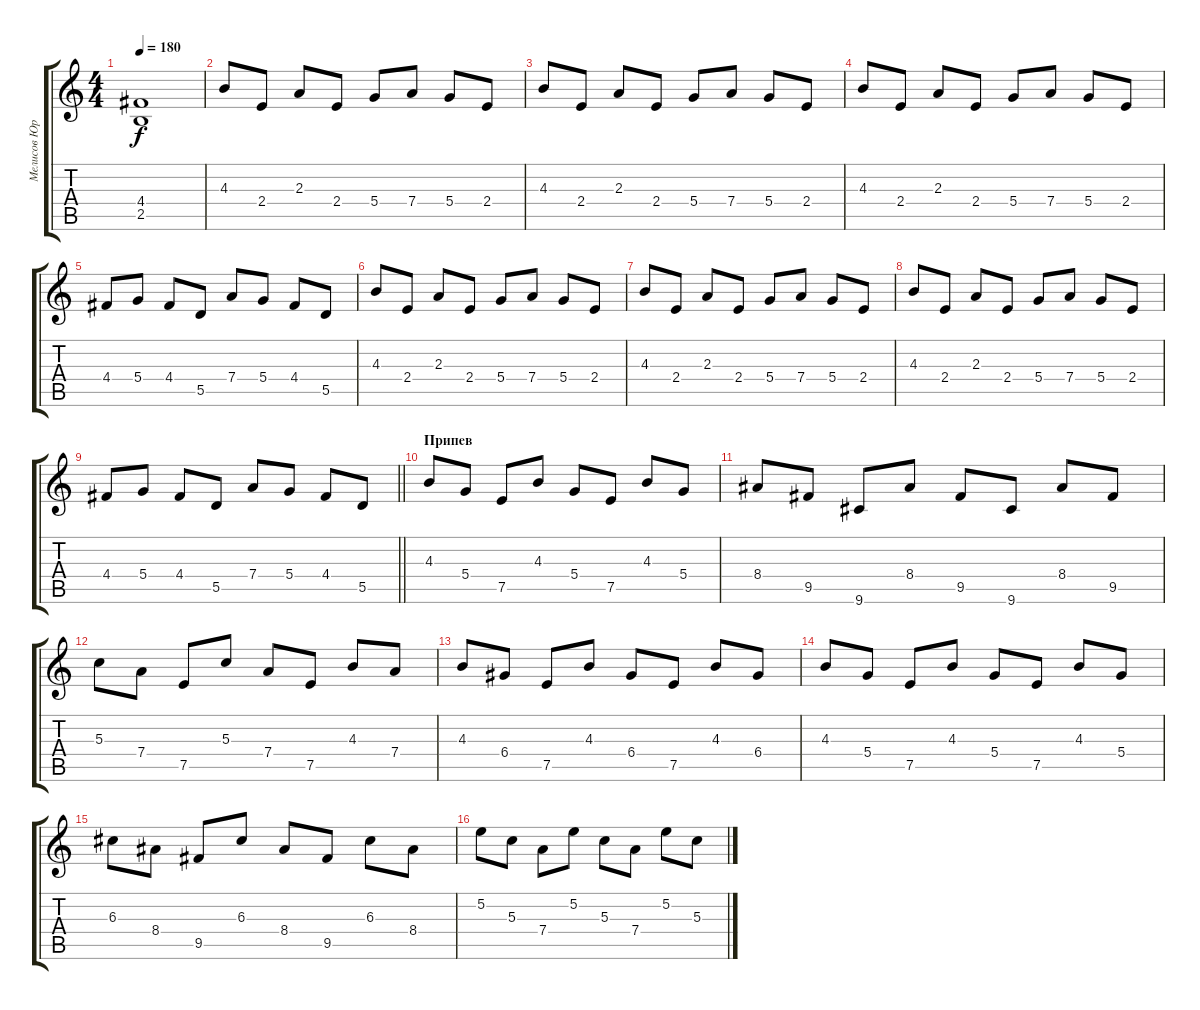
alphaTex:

\track ("Мелисов Юрий" "Мелисов Юр") {instrument overdrivenguitar}
\staff {score tabs}
\tuning (E4 B3 G3 D3 A2 E2) {hide}
\ts (4 4)
\tempo 180
\clef g2
\ks c
(4.4{t} 2.5{t}).1{dy f} |
4.3.8 2.4.8 2.3.8 2.4.8 5.4.8 7.4.8 5.4.8 2.4.8 |
4.3.8 2.4.8 2.3.8 2.4.8 5.4.8 7.4.8 5.4.8 2.4.8 |
4.3.8 2.4.8 2.3.8 2.4.8 5.4.8 7.4.8 5.4.8 2.4.8 |
4.4.8 5.4.8 4.4.8 5.5.8 7.4.8 5.4.8 4.4.8 5.5.8 |
4.3.8 2.4.8 2.3.8 2.4.8 5.4.8 7.4.8 5.4.8 2.4.8 |
4.3.8 2.4.8 2.3.8 2.4.8 5.4.8 7.4.8 5.4.8 2.4.8 |
4.3.8 2.4.8 2.3.8 2.4.8 5.4.8 7.4.8 5.4.8 2.4.8 |
\barLineRight lightlight
4.4.8 5.4.8 4.4.8 5.5.8 7.4.8 5.4.8 4.4.8 5.5.8 |
\section ("" "Припев")
4.3.8 5.4.8 7.5.8 4.3.8 5.4.8 7.5.8 4.3.8 5.4.8 |
8.4.8 9.5.8 9.6.8 8.4.8 9.5.8 9.6.8 8.4.8 9.5.8 |
5.3.8 7.4.8 7.5.8 5.3.8 7.4.8 7.5.8 4.3.8 7.4.8 |
4.3.8 6.4.8 7.5.8 4.3.8 6.4.8 7.5.8 4.3.8 6.4.8 |
4.3.8 5.4.8 7.5.8 4.3.8 5.4.8 7.5.8 4.3.8 5.4.8 |
6.3.8 8.4.8 9.5.8 6.3.8 8.4.8 9.5.8 6.3.8 8.4.8 |
5.2.8 5.3.8 7.4.8 5.2.8 5.3.8 7.4.8 5.2.8 5.3.8
